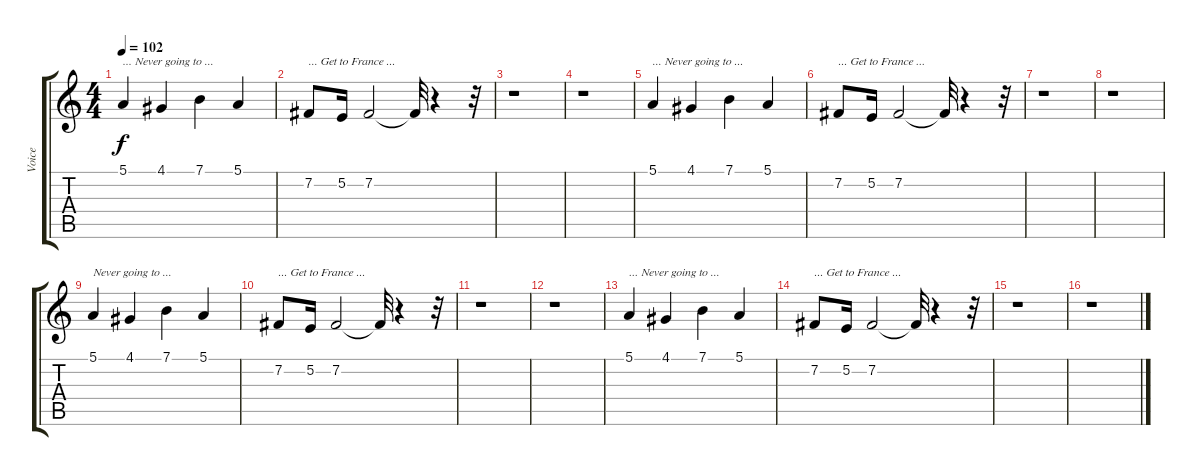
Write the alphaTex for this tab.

\track ("Voice" "Voice") {instrument synthvoice}
\staff {score tabs}
\tuning (E4 B3 G3 D3 A2 E2) {hide}
\ts (4 4)
\tempo 102
\clef g2
\ks c
5.1.4{txt "... Never going to ..." dy f} 4.1.4 7.1.4 5.1.4 |
7.2.8{txt "... Get to France ..."} 5.2.16 7.2.2 7.2{t}.32 r.4 r.32 |
r.1 |
r.1 |
5.1.4{txt "... Never going to ..."} 4.1.4 7.1.4 5.1.4 |
7.2.8{txt "... Get to France ..."} 5.2.16 7.2.2 7.2{t}.32 r.4 r.32 |
r.1 |
r.1 |
5.1.4{txt "Never going to ..."} 4.1.4 7.1.4 5.1.4 |
7.2.8{txt "... Get to France ..."} 5.2.16 7.2.2 7.2{t}.32 r.4 r.32 |
r.1 |
r.1 |
5.1.4{txt "... Never going to ... "} 4.1.4 7.1.4 5.1.4 |
7.2.8{txt "... Get to France ..."} 5.2.16 7.2.2 7.2{t}.32 r.4 r.32 |
r.1 |
r.1
